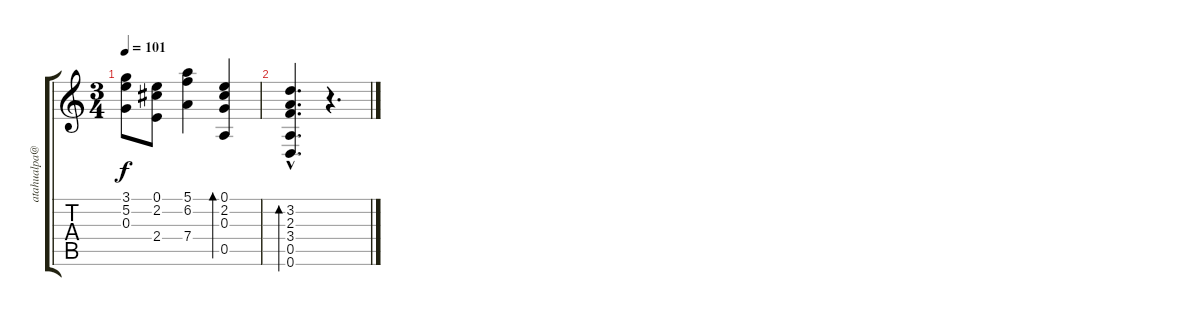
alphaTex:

\track ("" "atahualpa@") {instrument acousticguitarnylon}
\staff {score tabs}
\tuning (E4 B3 G3 D3 A2 D2) {hide}
\ts (3 4)
\tempo 101
\clef g2
\ks c
(3.1 5.2 0.3).8{dy f} (0.1 2.2 2.4).8 (5.1 6.2 7.4).4 (0.1 2.2 0.3 0.5).4{bd 240} |
(3.2{hac} 2.3{hac} 3.4{hac} 0.5{hac} 0.6{hac}).4{d bd 240} r.4{d}
